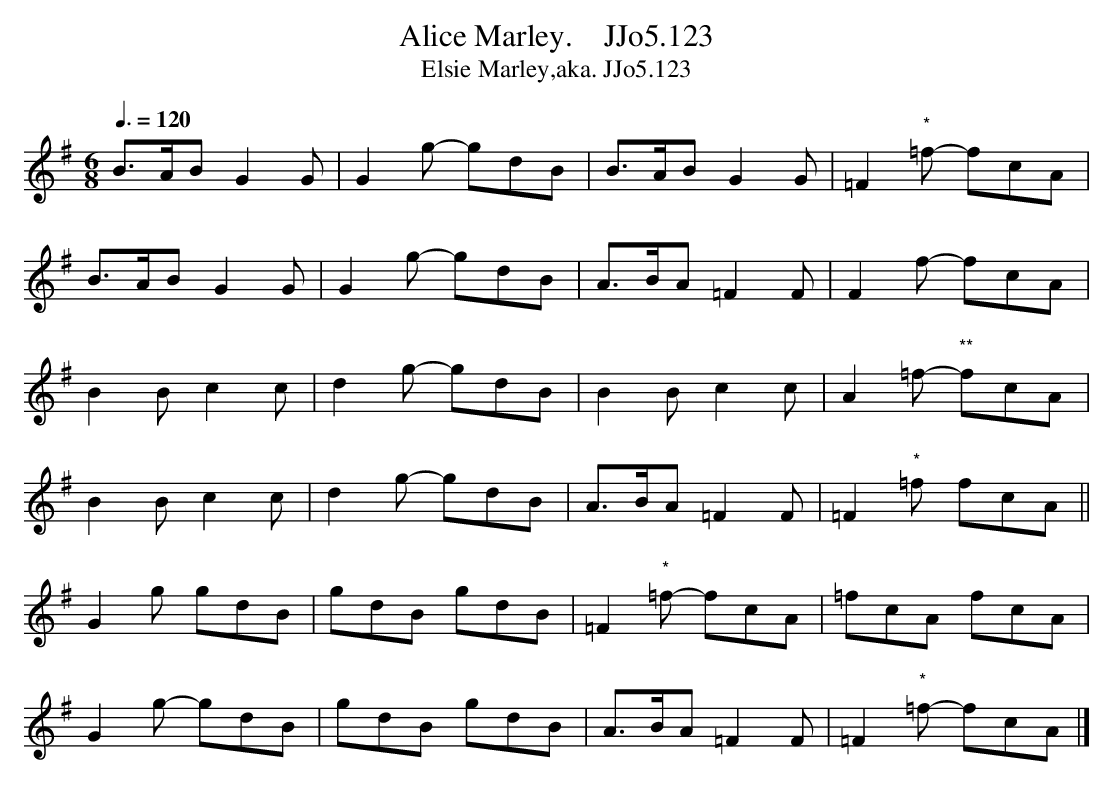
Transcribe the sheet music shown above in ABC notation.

X:1
T:Alice Marley.    JJo5.123
Q:3/8=120
T:Elsie Marley,aka. JJo5.123
M:6/8
L:1/8
K:G
B>AB G2G|G2g- gdB|B>AB G2G|=F2 "*"=f- fcA|
B>AB G2G|G2g -gdB|A>BA =F2F|F2f- fcA|
B2B c2c|d2g- gdB|B2B c2c|A2 =f- "**"fcA|
B2B c2c|d2g- gdB|A>BA =F2F|=F2"*"=f fcA||
G2g gdB|gdB gdB| =F2"*"=f- fcA|=fcA fcA|
G2g- gdB|gdB gdB|A>BA =F2F|=F2"*"=f- fcA |]
